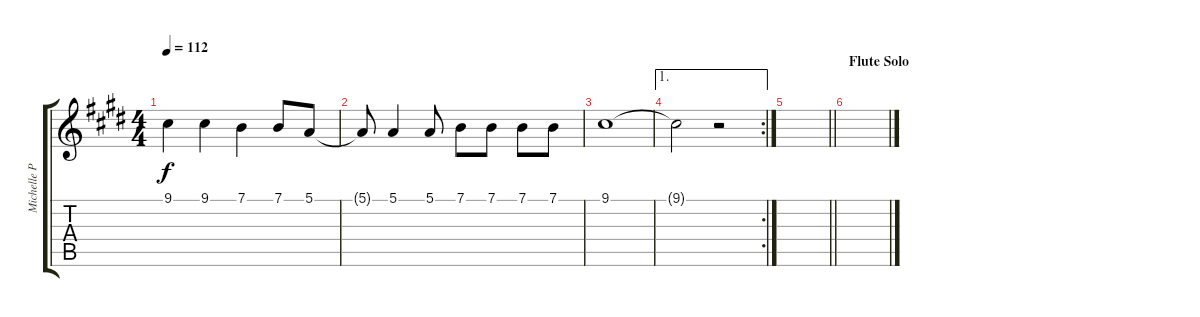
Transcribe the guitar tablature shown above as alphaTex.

\track ("Michelle Phillips" "Michelle P") {instrument piccolo}
\staff {score tabs}
\tuning (E4 B3 G3 D3 A2 E2) {hide}
\ts (4 4)
\tempo 112
\clef g2
\ks e
9.1.4{dy f} 9.1.4 7.1.4 7.1.8 5.1.8 |
5.1{t}.8 5.1.4 5.1.8 7.1.8 7.1.8 7.1.8 7.1.8 |
9.1.1 |
\ae 1
\rc 2
9.1{t}.2 r.2 |
\barLineRight lightlight
|
\section ("" "Flute Solo")
